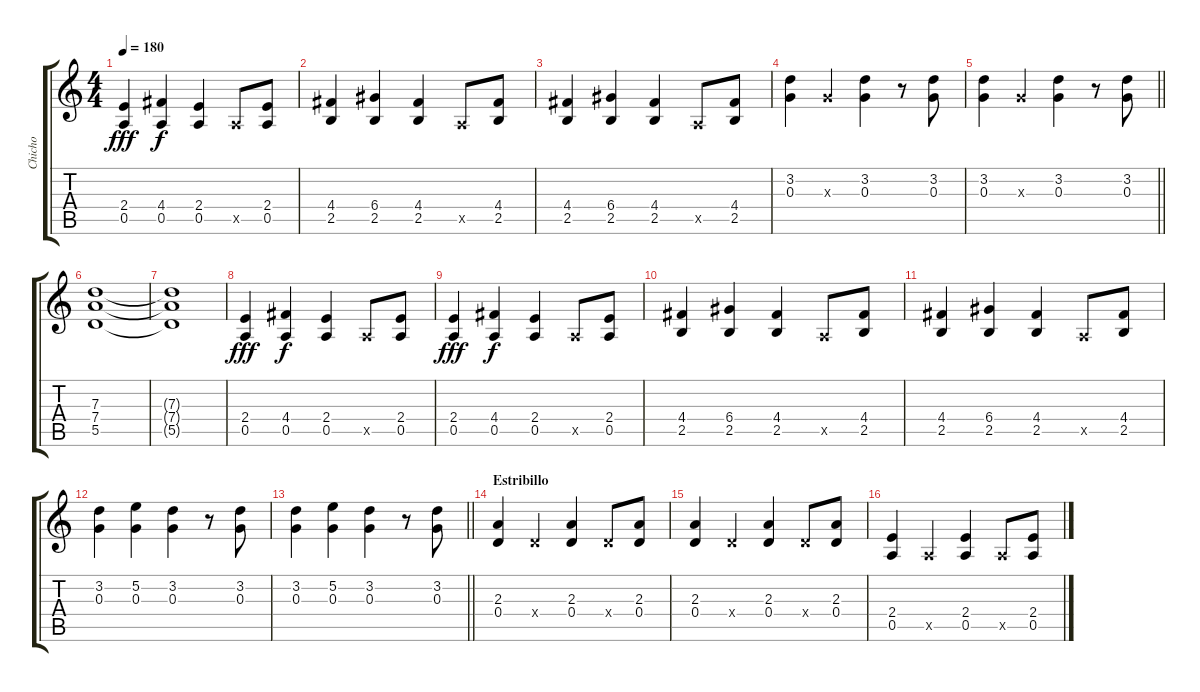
\track ("Chicho" "Chicho") {instrument distortionguitar}
\staff {score tabs}
\tuning (E4 B3 G3 D3 A2 E2) {hide}
\ts (4 4)
\tempo 180
\clef g2
\ks c
(2.4 0.5).4{dy fff} (4.4 0.5).4{dy f} (2.4 0.5).4 0.5{x}.8 (2.4 0.5).8 |
(4.4 2.5).4 (6.4 2.5).4 (4.4 2.5).4 0.5{x}.8 (4.4 2.5).8 |
(4.4 2.5).4 (6.4 2.5).4 (4.4 2.5).4 0.5{x}.8 (4.4 2.5).8 |
(3.2 0.3).4 0.3{x}.4 (3.2 0.3).4 r.8 (3.2 0.3).8 |
\barLineRight lightlight
(3.2 0.3).4 0.3{x}.4 (3.2 0.3).4 r.8 (3.2 0.3).8 |
(7.3 7.4 5.5).1 |
(7.3{t} 7.4{t} 5.5{t}).1 |
(2.4 0.5).4{dy fff} (4.4 0.5).4{dy f} (2.4 0.5).4 0.5{x}.8 (2.4 0.5).8 |
(2.4 0.5).4{dy fff} (4.4 0.5).4{dy f} (2.4 0.5).4 0.5{x}.8 (2.4 0.5).8 |
(4.4 2.5).4 (6.4 2.5).4 (4.4 2.5).4 0.5{x}.8 (4.4 2.5).8 |
(4.4 2.5).4 (6.4 2.5).4 (4.4 2.5).4 0.5{x}.8 (4.4 2.5).8 |
(3.2 0.3).4 (5.2 0.3).4 (3.2 0.3).4 r.8 (3.2 0.3).8 |
\barLineRight lightlight
(3.2 0.3).4 (5.2 0.3).4 (3.2 0.3).4 r.8 (3.2 0.3).8 |
\section ("" "Estribillo")
(2.3 0.4).4 0.4{x}.4 (2.3 0.4).4 0.4{x}.8 (2.3 0.4).8 |
(2.3 0.4).4 0.4{x}.4 (2.3 0.4).4 0.4{x}.8 (2.3 0.4).8 |
(2.4 0.5).4 0.5{x}.4 (2.4 0.5).4 0.5{x}.8 (2.4 0.5).8
